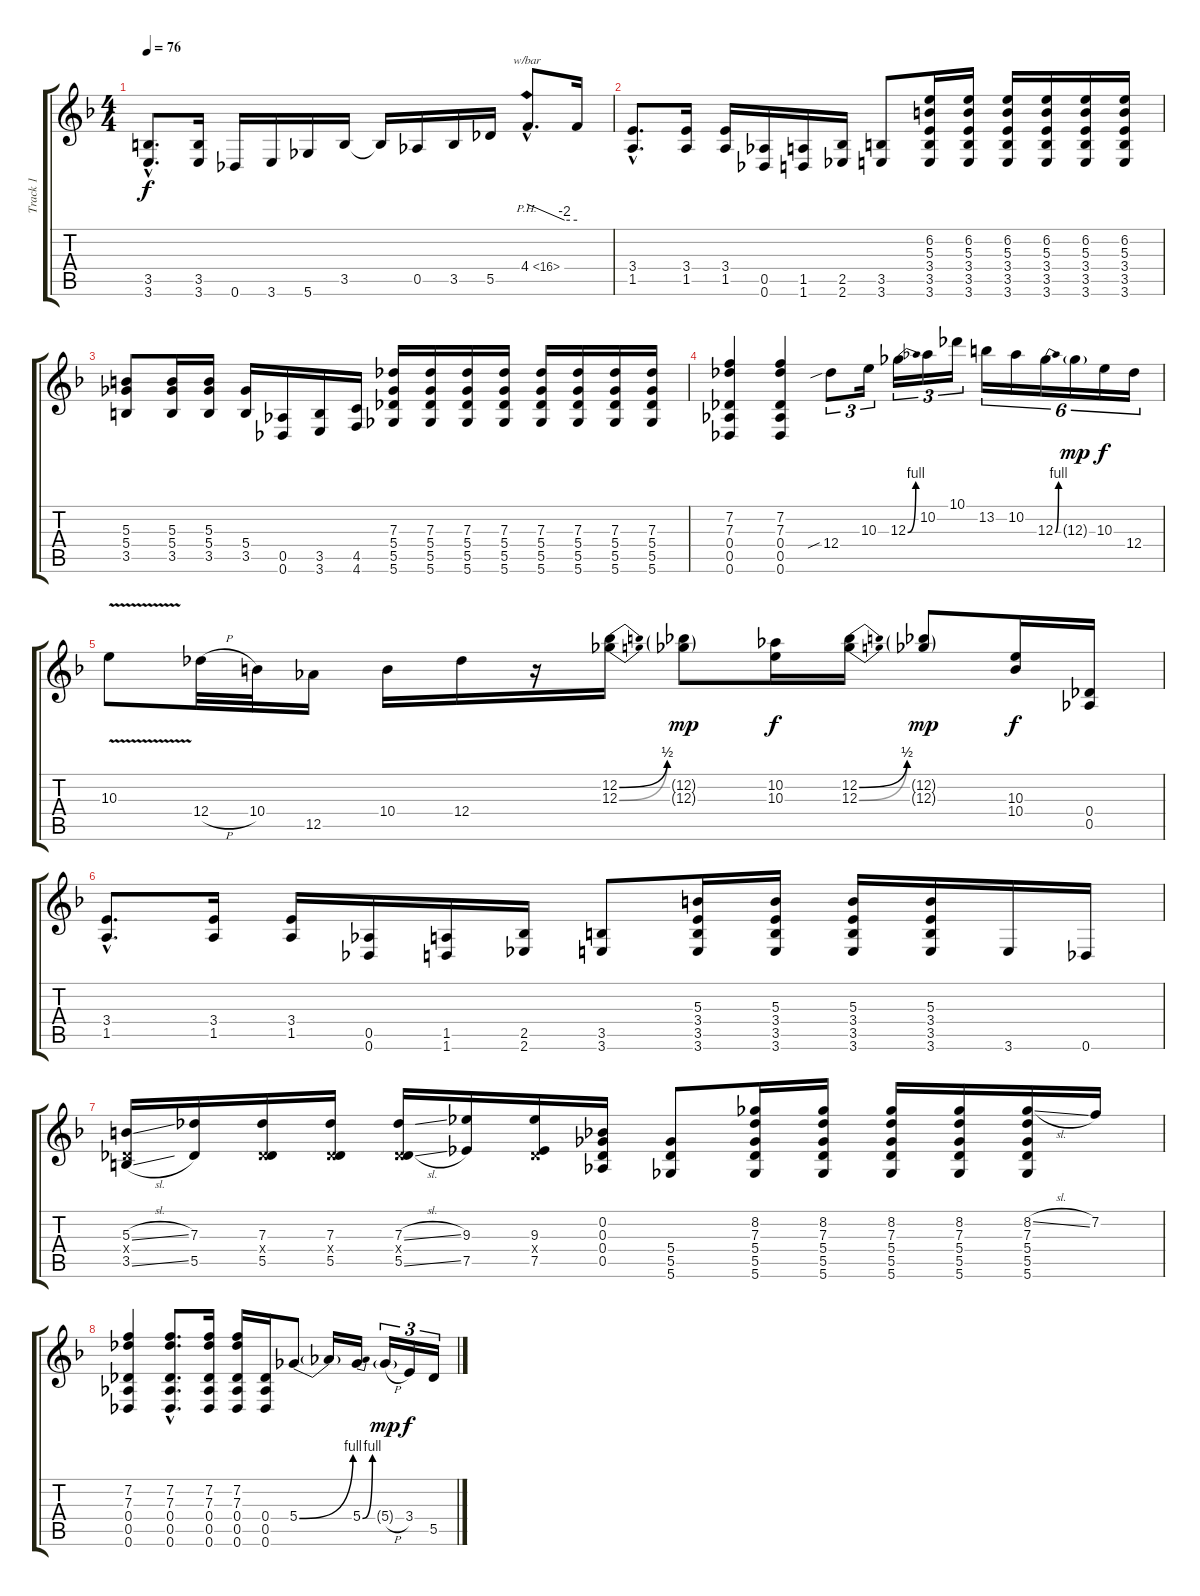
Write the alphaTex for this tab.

\track ("Track 1" "Track 1") {instrument distortionguitar}
\staff {score tabs}
\tuning (Eb4 Bb3 Gb3 Db3 Ab2 Db2) {hide}
\ts (4 4)
\tempo 76
\clef g2
\ks dminor
(3.5{hac} 3.6{hac}).8{d dy f} (3.5 3.6).16 0.6.16 3.6.16 5.6.16 3.5.16 3.5{t}.16 0.5.16 3.5.16 5.5.16 4.4{ph 12 hac}.8{d tbe (custom default 0 0 45 -8 60 -8)} 4.4{t}.16 |
(3.4{hac} 1.5{hac}).8{d} (3.4 1.5).16 (3.4 1.5).16 (0.5 0.6).16 (1.5 1.6).16 (2.5 2.6).16 (3.5 3.6).8 (6.2 5.3 3.4 3.5 3.6).16 (6.2 5.3 3.4 3.5 3.6).16 (6.2 5.3 3.4 3.5 3.6).16 (6.2 5.3 3.4 3.5 3.6).16 (6.2 5.3 3.4 3.5 3.6).16 (6.2 5.3 3.4 3.5 3.6).16 |
(5.3 5.4 3.5).8 (5.3 5.4 3.5).16 (5.3 5.4 3.5).16 (5.4 3.5).16 (0.5 0.6).16 (3.5 3.6).16 (4.5 4.6).16 (7.3 5.4 5.5 5.6).16 (7.3 5.4 5.5 5.6).16 (7.3 5.4 5.5 5.6).16 (7.3 5.4 5.5 5.6).16 (7.3 5.4 5.5 5.6).16 (7.3 5.4 5.5 5.6).16 (7.3 5.4 5.5 5.6).16 (7.3 5.4 5.5 5.6).16 |
(7.2 7.3 0.4 0.5 0.6).4 (7.2 7.3 0.4 0.5 0.6).4 12.4{sib}.8{tu (3 2)} 10.3.16{tu (3 2)} 12.3{be (bend 0 0 60 4)}.16{tu (3 2)} 10.2.16{tu (3 2)} 10.1.16{tu (3 2)} 13.2.16{tu (6 4)} 10.2.16{tu (6 4)} 12.3{be (bend 0 0 60 4)}.16{tu (6 4)} 12.3{g}.16{tu (6 4) dy mp} 10.3.16{tu (6 4) dy f} 12.4.16{tu (6 4)} |
10.3{v}.8 12.4{h}.32 10.4.32 12.5.16 10.4.16 12.4.16 r.16 (12.2{be (bend 0 0 60 2)} 12.3{be (bend 0 0 60 2)}).16 (12.2{g} 12.3{g}).8{dy mp} (10.2 10.3).16{dy f} (12.2{be (bend 0 0 60 2)} 12.3{be (bend 0 0 60 2)}).16 (12.2{g} 12.3{g}).8{dy mp} (10.3 10.4).16{dy f} (0.4 0.5).16 |
(3.4{hac} 1.5{hac}).8{d} (3.4 1.5).16 (3.4 1.5).16 (0.5 0.6).16 (1.5 1.6).16 (2.5 2.6).16 (3.5 3.6).8 (5.3 3.4 3.5 3.6).16 (5.3 3.4 3.5 3.6).16 (5.3 3.4 3.5 3.6).16 (5.3 3.4 3.5 3.6).16 3.6.16 0.6.16 |
(5.3{sl} 0.4{x} 3.5{sl}).16 (7.3 5.5).16 (7.3 0.4{x} 5.5).16 (7.3 0.4{x} 5.5).16 (7.3{sl} 0.4{x} 5.5{sl}).16 (9.3 7.5).16 (9.3 0.4{x} 7.5).16 (0.2 0.3 0.4 0.5).16 (5.4 5.5 5.6).8 (8.2 7.3 5.4 5.5 5.6).16 (8.2 7.3 5.4 5.5 5.6).16 (8.2 7.3 5.4 5.5 5.6).16 (8.2 7.3 5.4 5.5 5.6).16 (8.2{sl} 7.3 5.4 5.5 5.6).16 7.2.16 |
(7.2 7.3 0.4 0.5 0.6).4 (7.2{hac} 7.3{hac} 0.4{hac} 0.5{hac} 0.6{hac}).8{d} (7.2 7.3 0.4 0.5 0.6).16 (7.2 7.3 0.4 0.5 0.6).16 (0.4 0.5 0.6).16 5.4{be (bend 0 0 60 4)}.8 5.4{t}.16 5.4{be (bend 0 0 60 4)}.16 5.4{h g}.16{tu (3 2) dy mp} 3.4.16{tu (3 2) dy f} 5.5.16{tu (3 2)}
